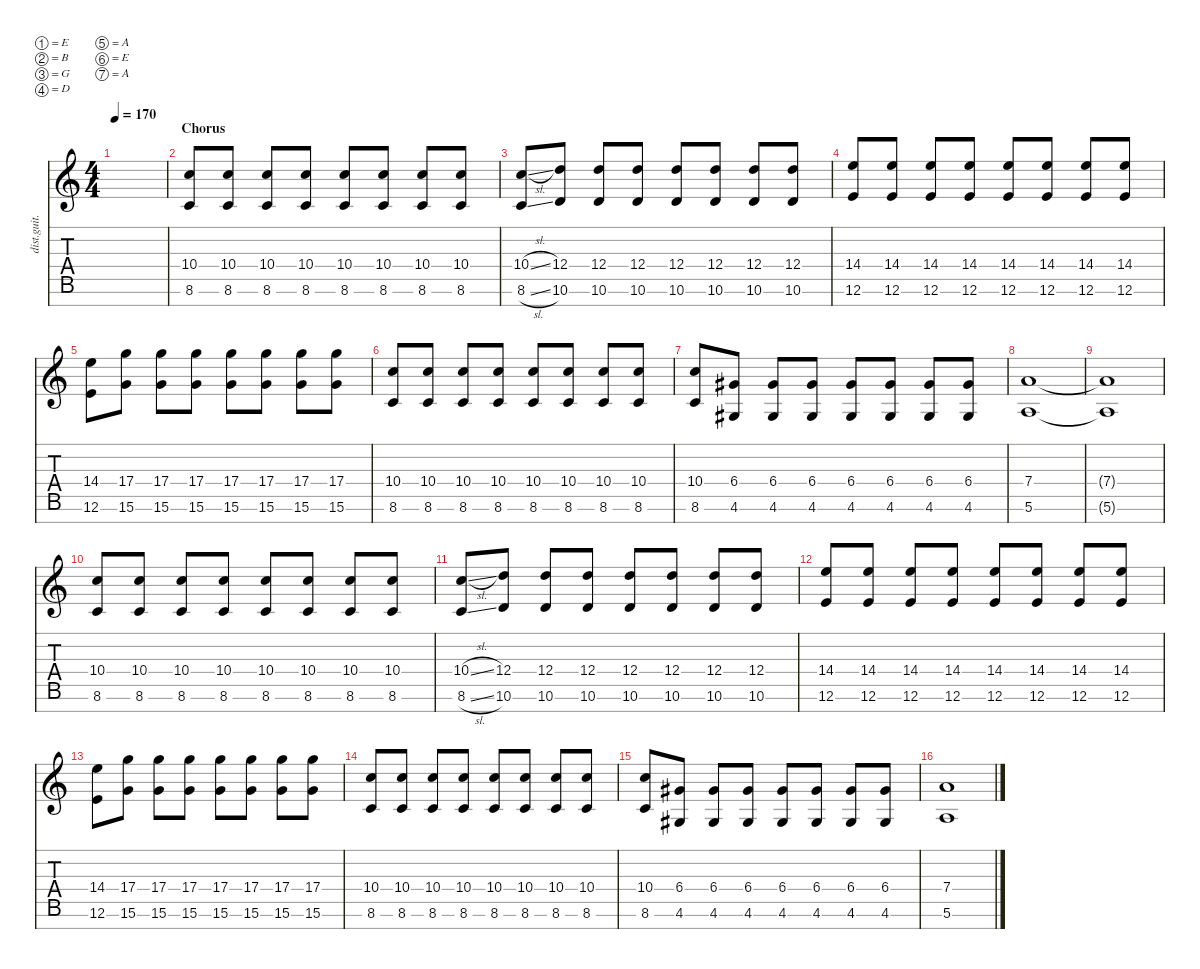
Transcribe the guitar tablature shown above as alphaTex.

\defaultSystemsLayout 4
\hideDynamics
\bracketExtendMode nobrackets
\track ("Distortion Guitar - Lead" "dist.guit.") {instrument distortionguitar}
\staff {score tabs}
\tuning (E4 B3 G3 D3 A2 E2 A1)
\ts (4 4)
\tempo 170
\clef g2
\ks c
|
\section ("" "Chorus")
(8.6 10.4).8{beam Up} (8.6 10.4).8{beam Up} (8.6 10.4).8{beam Up} (8.6 10.4).8{beam Up} (8.6 10.4).8{beam Up} (8.6 10.4).8{beam Up} (8.6 10.4).8{beam Up} (8.6 10.4).8{beam Up} |
(8.6{sl} 10.4{sl}).8{beam Up} (10.6 12.4).8{beam Up} (10.6 12.4).8{beam Up} (10.6 12.4).8{beam Up} (10.6 12.4).8{beam Up} (10.6 12.4).8{beam Up} (10.6 12.4).8{beam Up} (10.6 12.4).8{beam Up} |
(12.6 14.4).8{beam Up} (12.6 14.4).8{beam Up} (12.6 14.4).8{beam Up} (12.6 14.4).8{beam Up} (12.6 14.4).8{beam Up} (12.6 14.4).8{beam Up} (12.6 14.4).8{beam Up} (12.6 14.4).8{beam Up} |
(12.6 14.4).8{beam Down} (15.6 17.4).8{beam Down} (15.6 17.4).8{beam Down} (15.6 17.4).8{beam Down} (15.6 17.4).8{beam Down} (15.6 17.4).8{beam Down} (15.6 17.4).8{beam Down} (15.6 17.4).8{beam Down} |
(8.6 10.4).8{beam Up} (8.6 10.4).8{beam Up} (8.6 10.4).8{beam Up} (8.6 10.4).8{beam Up} (8.6 10.4).8{beam Up} (8.6 10.4).8{beam Up} (8.6 10.4).8{beam Up} (8.6 10.4).8{beam Up} |
(8.6 10.4).8{beam Up} (4.6{acc #} 6.4{acc #}).8{beam Up} (4.6{acc #} 6.4{acc #}).8{beam Up} (4.6{acc #} 6.4{acc #}).8{beam Up} (4.6{acc #} 6.4{acc #}).8{beam Up} (4.6{acc #} 6.4{acc #}).8{beam Up} (4.6{acc #} 6.4{acc #}).8{beam Up} (4.6{acc #} 6.4{acc #}).8{beam Up} |
(5.6 7.4).1{beam Up} |
(5.6{t} 7.4{t}).1{beam Up} |
(8.6 10.4).8{beam Up} (8.6 10.4).8{beam Up} (8.6 10.4).8{beam Up} (8.6 10.4).8{beam Up} (8.6 10.4).8{beam Up} (8.6 10.4).8{beam Up} (8.6 10.4).8{beam Up} (8.6 10.4).8{beam Up} |
(8.6{sl} 10.4{sl}).8{beam Up} (10.6 12.4).8{beam Up} (10.6 12.4).8{beam Up} (10.6 12.4).8{beam Up} (10.6 12.4).8{beam Up} (10.6 12.4).8{beam Up} (10.6 12.4).8{beam Up} (10.6 12.4).8{beam Up} |
(12.6 14.4).8{beam Up} (12.6 14.4).8{beam Up} (12.6 14.4).8{beam Up} (12.6 14.4).8{beam Up} (12.6 14.4).8{beam Up} (12.6 14.4).8{beam Up} (12.6 14.4).8{beam Up} (12.6 14.4).8{beam Up} |
(12.6 14.4).8{beam Down} (15.6 17.4).8{beam Down} (15.6 17.4).8{beam Down} (15.6 17.4).8{beam Down} (15.6 17.4).8{beam Down} (15.6 17.4).8{beam Down} (15.6 17.4).8{beam Down} (15.6 17.4).8{beam Down} |
(8.6 10.4).8{beam Up} (8.6 10.4).8{beam Up} (8.6 10.4).8{beam Up} (8.6 10.4).8{beam Up} (8.6 10.4).8{beam Up} (8.6 10.4).8{beam Up} (8.6 10.4).8{beam Up} (8.6 10.4).8{beam Up} |
(8.6 10.4).8{beam Up} (4.6{acc #} 6.4{acc #}).8{beam Up} (4.6{acc #} 6.4{acc #}).8{beam Up} (4.6{acc #} 6.4{acc #}).8{beam Up} (4.6{acc #} 6.4{acc #}).8{beam Up} (4.6{acc #} 6.4{acc #}).8{beam Up} (4.6{acc #} 6.4{acc #}).8{beam Up} (4.6{acc #} 6.4{acc #}).8{beam Up} |
(5.6 7.4).1{beam Up}
